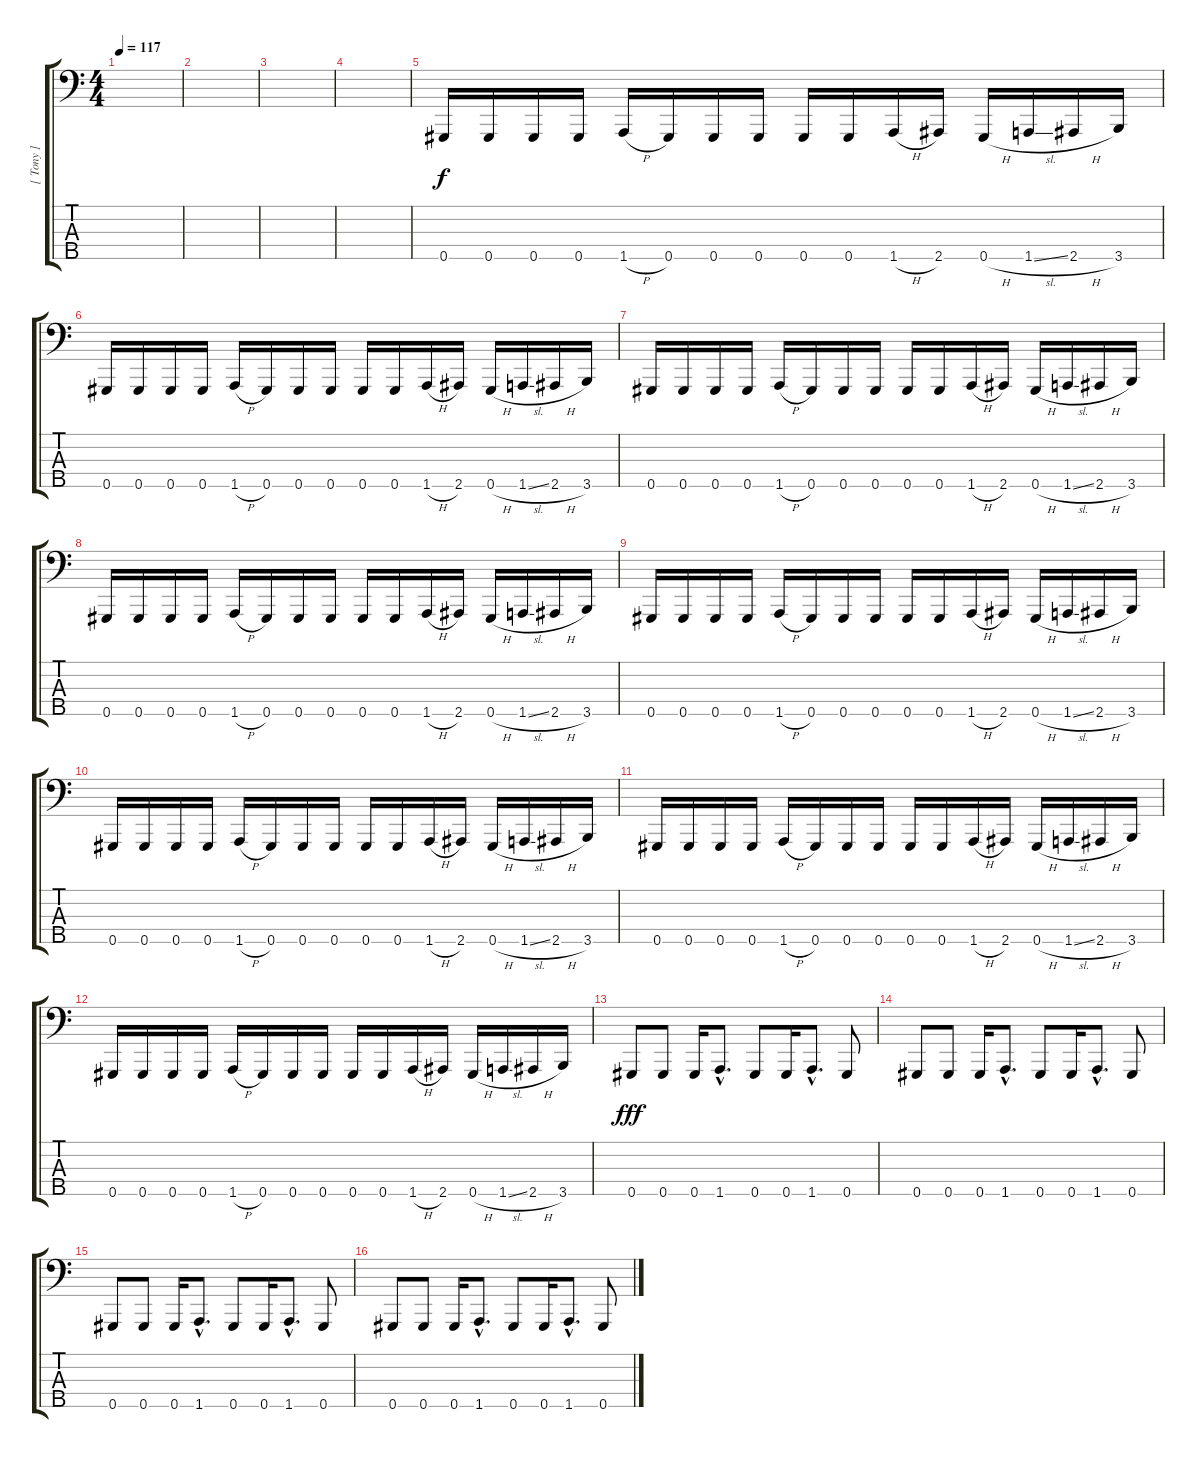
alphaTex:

\track ("[ Tony ]" "[ Tony ]") {instrument electricbasspick}
\staff {score tabs}
\tuning (E2 B1 Gb1 Db1 Ab0) {hide}
\ts (4 4)
\tempo 117
\clef f4
\ks c
|
|
|
|
0.5.16 0.5.16 0.5.16 0.5.16 1.5{h}.16 0.5.16 0.5.16 0.5.16 0.5.16 0.5.16 1.5{h}.16 2.5.16 0.5{h}.16 1.5{sl}.16 2.5{h}.16 3.5.16 |
0.5.16 0.5.16 0.5.16 0.5.16 1.5{h}.16 0.5.16 0.5.16 0.5.16 0.5.16 0.5.16 1.5{h}.16 2.5.16 0.5{h}.16 1.5{sl}.16 2.5{h}.16 3.5.16 |
0.5.16 0.5.16 0.5.16 0.5.16 1.5{h}.16 0.5.16 0.5.16 0.5.16 0.5.16 0.5.16 1.5{h}.16 2.5.16 0.5{h}.16 1.5{sl}.16 2.5{h}.16 3.5.16 |
0.5.16 0.5.16 0.5.16 0.5.16 1.5{h}.16 0.5.16 0.5.16 0.5.16 0.5.16 0.5.16 1.5{h}.16 2.5.16 0.5{h}.16 1.5{sl}.16 2.5{h}.16 3.5.16 |
0.5.16 0.5.16 0.5.16 0.5.16 1.5{h}.16 0.5.16 0.5.16 0.5.16 0.5.16 0.5.16 1.5{h}.16 2.5.16 0.5{h}.16 1.5{sl}.16 2.5{h}.16 3.5.16 |
0.5.16 0.5.16 0.5.16 0.5.16 1.5{h}.16 0.5.16 0.5.16 0.5.16 0.5.16 0.5.16 1.5{h}.16 2.5.16 0.5{h}.16 1.5{sl}.16 2.5{h}.16 3.5.16 |
0.5.16 0.5.16 0.5.16 0.5.16 1.5{h}.16 0.5.16 0.5.16 0.5.16 0.5.16 0.5.16 1.5{h}.16 2.5.16 0.5{h}.16 1.5{sl}.16 2.5{h}.16 3.5.16 |
0.5.16 0.5.16 0.5.16 0.5.16 1.5{h}.16 0.5.16 0.5.16 0.5.16 0.5.16 0.5.16 1.5{h}.16 2.5.16 0.5{h}.16 1.5{sl}.16 2.5{h}.16 3.5.16 |
0.5.8{dy fff} 0.5.8 0.5.16 1.5{hac}.8{d} 0.5.8 0.5.16 1.5{hac}.8{d} 0.5.8 |
0.5.8 0.5.8 0.5.16 1.5{hac}.8{d} 0.5.8 0.5.16 1.5{hac}.8{d} 0.5.8 |
0.5.8 0.5.8 0.5.16 1.5{hac}.8{d} 0.5.8 0.5.16 1.5{hac}.8{d} 0.5.8 |
0.5.8 0.5.8 0.5.16 1.5{hac}.8{d} 0.5.8 0.5.16 1.5{hac}.8{d} 0.5.8
